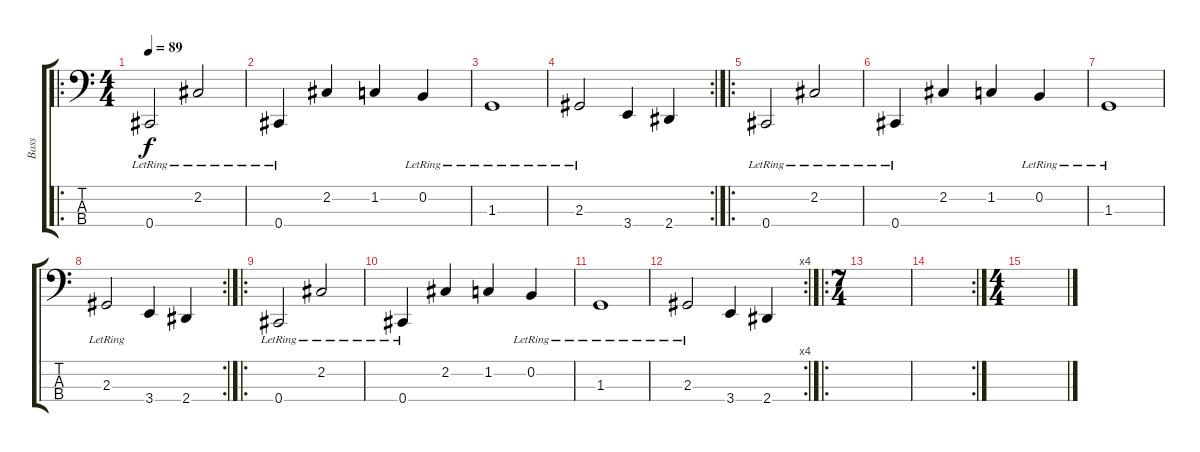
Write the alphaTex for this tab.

\track ("Bass" "Bass") {instrument electricbasspick}
\staff {score tabs}
\tuning (E2 B1 Gb1 Db1) {hide}
\ro
\ts (4 4)
\tempo 89
\clef f4
\ks c
0.4{lr}.2{dy f instrument electricbasspick} 2.2{lr}.2 |
0.4{lr}.4 2.2.4 1.2.4 0.2{lr}.4 |
1.3{lr}.1 |
\rc 2
2.3{lr}.2 3.4.4 2.4.4 |
\ro
0.4{lr}.2 2.2{lr}.2 |
0.4{lr}.4 2.2.4 1.2.4 0.2{lr}.4 |
1.3{lr}.1 |
\rc 2
2.3{lr}.2 3.4.4 2.4.4 |
\ro
0.4{lr}.2 2.2{lr}.2 |
0.4{lr}.4 2.2.4 1.2.4 0.2{lr}.4 |
1.3{lr}.1 |
\rc 4
2.3{lr}.2 3.4.4 2.4.4 |
\ro
\ts (7 4)
|
\rc 2
|
\ts (4 4)
